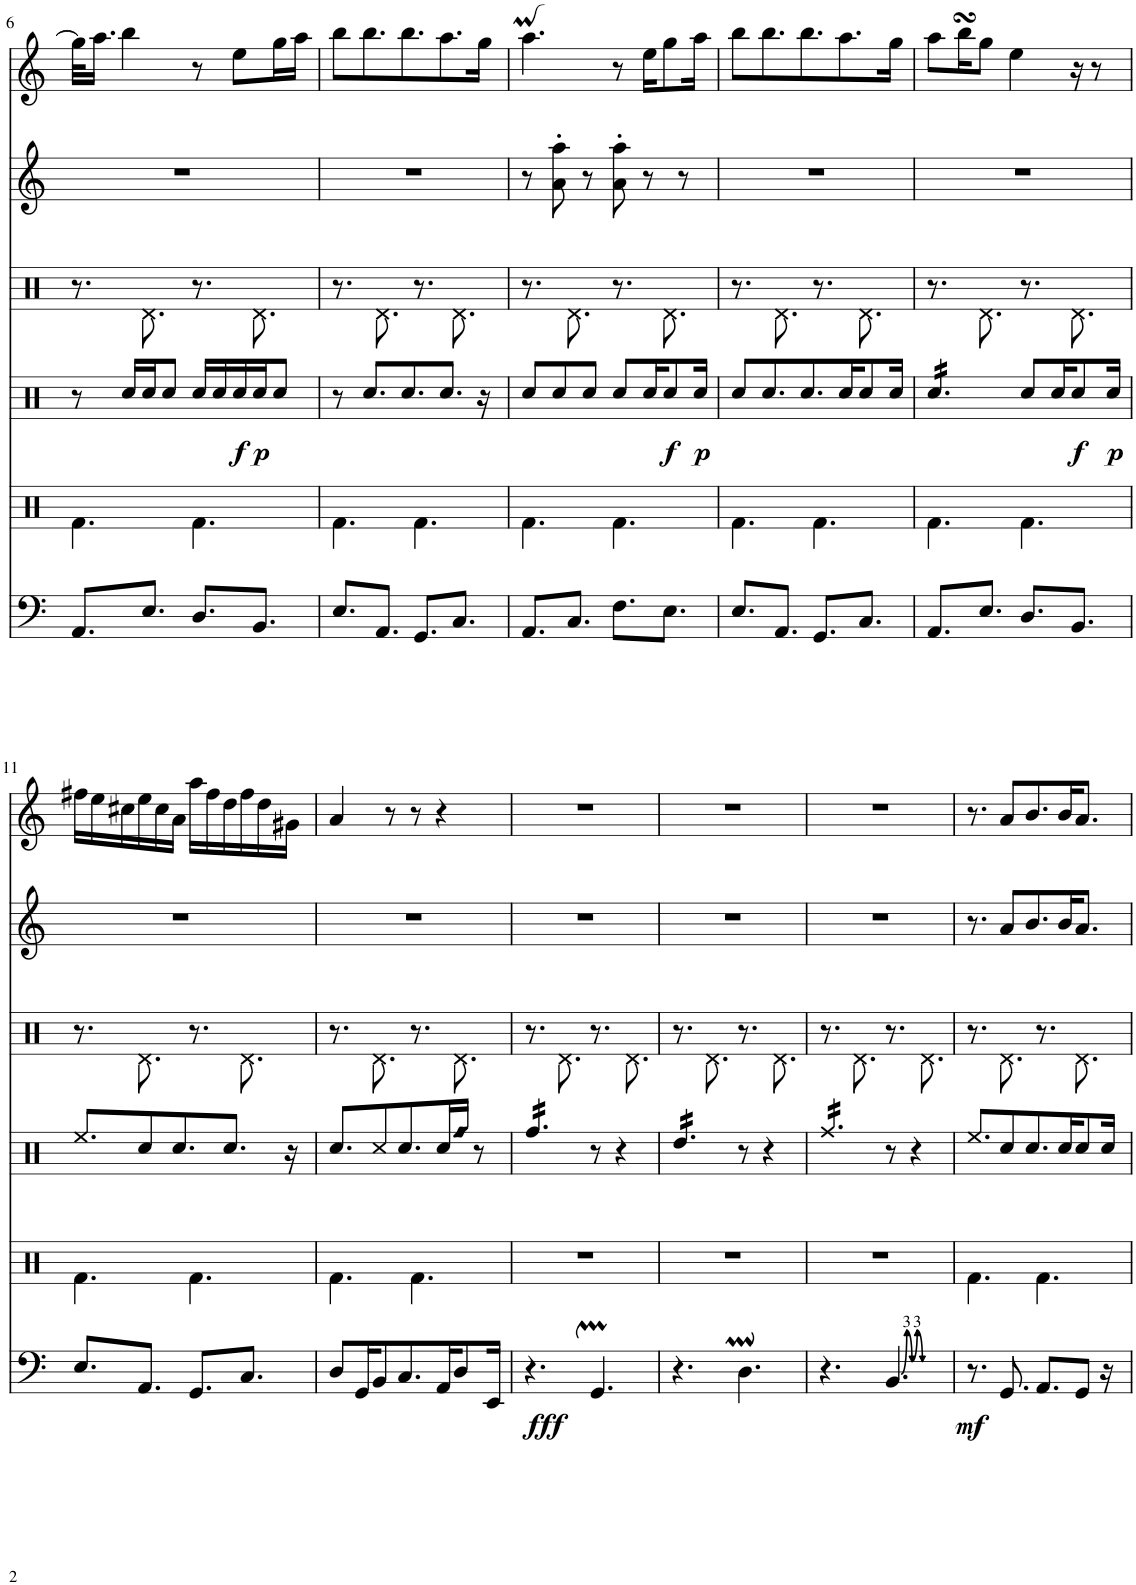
**kern	**dynam	**kern	**kern	**dynam	**kern	**kern	**kern
*part6	*part6	*part5	*part4	*part4	*part3	*part2	*part1
*staff6	*staff6	*staff5	*staff4	*staff4	*staff3	*staff2	*staff1
*I"Bajo acústico	*	*I"Set de percusión	*I"Caja	*	*I"Charles/Platos	*I"Trompeta en Sib	*I"Solista
!!LO:PB:g=z
*clefF4	*	*clefX	*clefX	*	*clefX	*clefG2	*clefG2
*Trd7c12	*	*	*	*	*	*Trd1c2	*Trd8c14
*k[]	*	*k[]	*k[]	*	*k[]	*k[]	*k[]
*M6/8	*	*M6/8	*M6/8	*	*M6/8	*M6/8	*M6/8
=6	=6	=6	=6	=6	=6	=6	=6
8.AA/L	.	4.Rf\	8r	.	8.r	2.r	32gg\KLL]
.	.	.	.	.	.	.	16.aa\JJ
.	.	.	16Rcc/LL	.	.	.	4bb\
8.E/J	.	.	16Rcc/J	.	8.Rd\	.	.
.	.	.	8Rcc/J	.	.	.	.
8.D/L	.	4.Rf\	16Rcc/LL	.	8.r	.	8r
.	.	.	16Rcc/	.	.	.	.
!	!	!	!	!LO:DY:b	!	!	!
.	.	.	16Rcc/	f	.	.	8ee\L
!	!	!	!	!LO:DY:b	!	!	!
8.BB/J	.	.	16Rcc/J	p	8.Rd\	.	.
.	.	.	8Rcc/J	.	.	.	16gg\L
.	.	.	.	.	.	.	16aa\JJ
=7	=7	=7	=7	=7	=7	=7	=7
8.E/L	.	4.Rf\	8r	.	8.r	2.r	8bb\L
.	.	.	8.Rcc/L	.	.	.	8.bb\
8.AA/J	.	.	.	.	8.Rd\	.	.
.	.	.	8.Rcc/	.	.	.	8.bb\
8.GG/L	.	4.Rf\	.	.	8.r	.	.
.	.	.	8.Rcc/J	.	.	.	8.aa\
8.C/J	.	.	.	.	8.Rd\	.	.
.	.	.	16r	.	.	.	16gg\Jk
=8	=8	=8	=8	=8	=8	=8	=8
8.AA/L	.	4.Rf\	8Rcc/L	.	8.r	8r	4.aa\
.	.	.	8Rcc/	.	.	8a\' 8aa\'	.
8.C/J	.	.	.	.	8.Rd\	.	.
.	.	.	8Rcc/J	.	.	8r	.
8.F\L	.	4.Rf\	8Rcc/L	.	8.r	8a\' 8aa\'	8r
.	.	.	16Rcc/K	.	.	8r	16ee\KL
!	!	!	!	!LO:DY:b	!	!	!
8.E\J	.	.	8Rcc/	f	8.Rd\	.	8gg\
.	.	.	.	.	.	8r	.
!	!	!	!	!LO:DY:b	!	!	!
.	.	.	16Rcc/Jk	p	.	.	16aa\Jk
=9	=9	=9	=9	=9	=9	=9	=9
8.E/L	.	4.Rf\	8Rcc/L	.	8.r	2.r	8bb\L
.	.	.	8.Rcc/	.	.	.	8.bb\
8.AA/J	.	.	.	.	8.Rd\	.	.
.	.	.	8.Rcc/	.	.	.	8.bb\
8.GG/L	.	4.Rf\	.	.	8.r	.	.
.	.	.	16Rcc/K	.	.	.	8.aa\
8.C/J	.	.	8Rcc/	.	8.Rd\	.	.
.	.	.	16Rcc/Jk	.	.	.	16gg\Jk
=10	=10	=10	=10	=10	=10	=10	=10
*	*	*	*tremolo	*	*	*	*
8.AA/L	.	4.Rf\	16Rcc/LL	.	8.r	2.r	8aa\L
.	.	.	16Rcc/	.	.	.	.
.	.	.	16Rcc/	.	.	.	16bbsSsS\K
8.E/J	.	.	16Rcc/	.	8.Rd\	.	8gg\J
.	.	.	16Rcc/	.	.	.	.
.	.	.	16Rcc/JJ	.	.	.	4ee\
*	*	*	*Xtremolo	*	*	*	*
8.D/L	.	4.Rf\	8Rcc/L	.	8.r	.	.
.	.	.	16Rcc/K	.	.	.	.
!	!	!	!	!LO:DY:b	!	!	!
8.BB/J	.	.	8Rcc/	f	8.Rd\	.	16r
.	.	.	.	.	.	.	8r
!	!	!	!	!LO:DY:b	!	!	!
.	.	.	16Rcc/Jk	p	.	.	.
!!LO:LB:g=z
=11	=11	=11	=11	=11	=11	=11	=11
8.E/L	.	4.Rf\	8.Ree/L	.	8.r	2.r	16ff#X\LL
.	.	.	.	.	.	.	16ee\
.	.	.	.	.	.	.	16cc#X\
8.AA/J	.	.	8Rcc/	.	8.Rd\	.	16ee\
.	.	.	.	.	.	.	16cc#\
.	.	.	8.Rcc/	.	.	.	16a\JJ
8.GG/L	.	4.Rf\	.	.	8.r	.	16aa\LL
.	.	.	.	.	.	.	16ff#\
.	.	.	8.Rcc/J	.	.	.	16dd\
8.C/J	.	.	.	.	8.Rd\	.	16ff#\
.	.	.	.	.	.	.	16dd\
.	.	.	16r	.	.	.	16g#X\JJ
=12	=12	=12	=12	=12	=12	=12	=12
8D/L	.	4.Rf\	8.Rcc/L	.	8.r	2.r	4a/
16GG/K	.	.	.	.	.	.	.
8BB/	.	.	8Rcc/	.	8.Rd\	.	.
.	.	.	.	.	.	.	8r
8.C/	.	.	8.Rcc/	.	.	.	.
.	.	4.Rf\	.	.	8.r	.	8r
16AA/K	.	.	16Rcc/L	.	.	.	4r
!	!	!	!LO:N:head=diamond	!	!	!	!
8D/	.	.	16Rff/JJ	.	8.Rd\	.	.
.	.	.	8r	.	.	.	.
16EE/Jk	.	.	.	.	.	.	.
=13	=13	=13	=13	=13	=13	=13	=13
!	!LO:DY:b	!	!	!	!	!	!
*	*	*	*tremolo	*	*	*	*
4.r	fff	2.r	16Rff/LL	.	8.r	2.r	2.r
.	.	.	16Rff/	.	.	.	.
.	.	.	16Rff/	.	.	.	.
.	.	.	16Rff/	.	8.Rd\	.	.
.	.	.	16Rff/	.	.	.	.
.	.	.	16Rff/JJ	.	.	.	.
4.GGM/	.	.	8r	.	8.r	.	.
.	.	.	4r	.	.	.	.
.	.	.	.	.	8.Rd\	.	.
=14	=14	=14	=14	=14	=14	=14	=14
4.r	.	2.r	16Rdd/LL	.	8.r	2.r	2.r
.	.	.	16Rdd/	.	.	.	.
.	.	.	16Rdd/	.	.	.	.
.	.	.	16Rdd/	.	8.Rd\	.	.
.	.	.	16Rdd/	.	.	.	.
.	.	.	16Rdd/JJ	.	.	.	.
4.DM\	.	.	8r	.	8.r	.	.
.	.	.	4r	.	.	.	.
.	.	.	.	.	8.Rd\	.	.
=15	=15	=15	=15	=15	=15	=15	=15
4.r	.	2.r	16Rff/LL	.	8.r	2.r	2.r
.	.	.	16Rff/	.	.	.	.
.	.	.	16Rff/	.	.	.	.
.	.	.	16Rff/	.	8.Rd\	.	.
.	.	.	16Rff/	.	.	.	.
.	.	.	16Rff/JJ	.	.	.	.
*	*	*	*Xtremolo	*	*	*	*
4.BB/	.	.	8r	.	8.r	.	.
.	.	.	4r	.	.	.	.
.	.	.	.	.	8.Rd\	.	.
=16	=16	=16	=16	=16	=16	=16	=16
!	!LO:DY:b	!	!	!	!	!	!
8.r	mf	4.Rf\	8.Ree/L	.	8.r	8.r	8.r
8.GG/	.	.	8Rcc/	.	8.Rd\	8a/L	8a/L
.	.	.	8.Rcc/	.	.	8.b/	8.b/
8.AA/L	.	4.Rf\	.	.	8.r	.	.
.	.	.	16Rcc/K	.	.	16b/K	16b/K
8GG/J	.	.	8Rcc/	.	8.Rd\	8.a/J	8.a/J
16r	.	.	16Rcc/Jk	.	.	.	.
=	=	=	=	=	=	=	=
*-	*-	*-	*-	*-	*-	*-	*-
